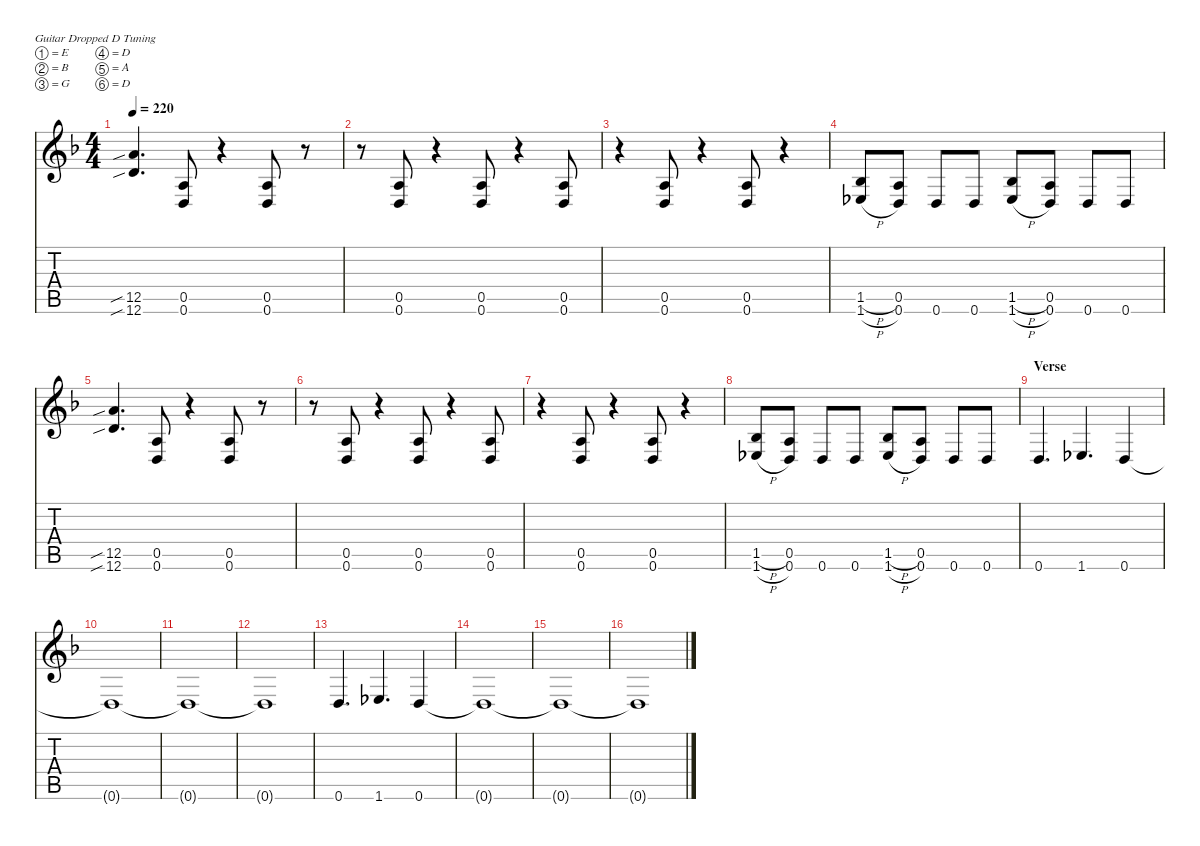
\hideDynamics
\bracketExtendMode nobrackets
\singleTrackTrackNamePolicy hidden
\multiTrackTrackNamePolicy hidden
\firstSystemTrackNameMode fullname
\firstSystemTrackNameOrientation horizontal
\otherSystemsTrackNameOrientation horizontal
\track ("Guitar-spare" "E-Gt") {instrument distortionguitar}
\staff {score tabs}
\tuning (E4 B3 G3 D3 A2 D2)
\ts (4 4)
\tempo 220
\clef g2
\ks dminor
(12.5{sib acc forcenatural} 12.6{sib acc forcenatural}).4{d dy f} (0.5{acc forcenatural} 0.6{acc forcenatural}).8 r.4 (0.5{acc forcenatural} 0.6{acc forcenatural}).8 r.8 |
r.8 (0.5{acc forcenatural} 0.6{acc forcenatural}).8 r.4 (0.5{acc forcenatural} 0.6{acc forcenatural}).8 r.4 (0.5{acc forcenatural} 0.6{acc forcenatural}).8 |
r.4 (0.5{acc forcenatural} 0.6{acc forcenatural}).8 r.4 (0.5{acc forcenatural} 0.6{acc forcenatural}).8 r.4 |
(1.5{h acc b} 1.6{h acc b}).8 (0.5{acc forcenatural} 0.6{acc forcenatural}).8 0.6{acc forcenatural}.8 0.6{acc forcenatural}.8 (1.5{h acc b} 1.6{h acc b}).8 (0.5{acc forcenatural} 0.6{acc forcenatural}).8 0.6{acc forcenatural}.8 0.6{acc forcenatural}.8 |
(12.5{sib acc forcenatural} 12.6{sib acc forcenatural}).4{d} (0.5{acc forcenatural} 0.6{acc forcenatural}).8 r.4 (0.5{acc forcenatural} 0.6{acc forcenatural}).8 r.8 |
r.8 (0.5{acc forcenatural} 0.6{acc forcenatural}).8 r.4 (0.5{acc forcenatural} 0.6{acc forcenatural}).8 r.4 (0.5{acc forcenatural} 0.6{acc forcenatural}).8 |
r.4 (0.5{acc forcenatural} 0.6{acc forcenatural}).8 r.4 (0.5{acc forcenatural} 0.6{acc forcenatural}).8 r.4 |
(1.5{h acc b} 1.6{h acc b}).8 (0.5{acc forcenatural} 0.6{acc forcenatural}).8 0.6{acc forcenatural}.8 0.6{acc forcenatural}.8 (1.5{h acc b} 1.6{h acc b}).8 (0.5{acc forcenatural} 0.6{acc forcenatural}).8 0.6{acc forcenatural}.8 0.6{acc forcenatural}.8 |
\section ("" "Verse")
0.6{acc forcenatural}.4{d} 1.6{acc b}.4{d} 0.6{acc forcenatural}.4 |
0.6{t acc forcenatural}.1 |
0.6{t acc forcenatural}.1 |
0.6{t acc forcenatural}.1 |
0.6{acc forcenatural}.4{d} 1.6{acc b}.4{d} 0.6{acc forcenatural}.4 |
0.6{t acc forcenatural}.1 |
0.6{t acc forcenatural}.1 |
0.6{t acc forcenatural}.1
